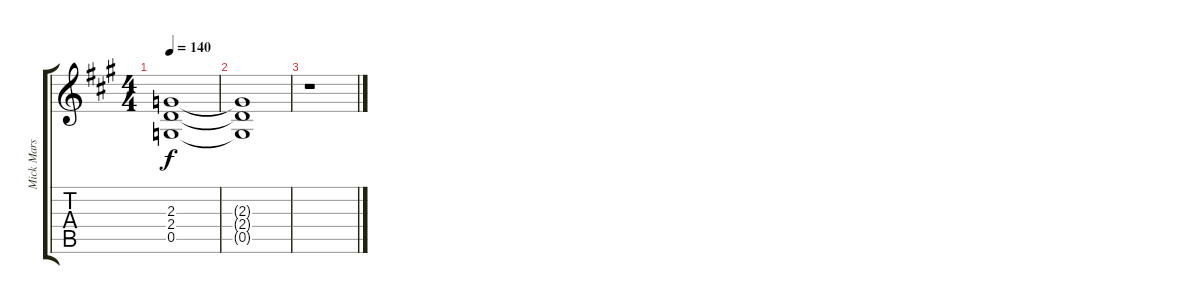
\track ("Mick Mars - Rhytm - Guitar III" "Mick Mars ") {instrument overdrivenguitar}
\staff {score tabs}
\tuning (D4 A3 F3 C3 G2 D2) {hide}
\ts (4 4)
\tempo 140
\clef g2
\ks a
(2.3{t} 2.4{t} 0.5{t}).1{dy f} |
(2.3{t} 2.4{t} 0.5{t}).1 |
r.1
